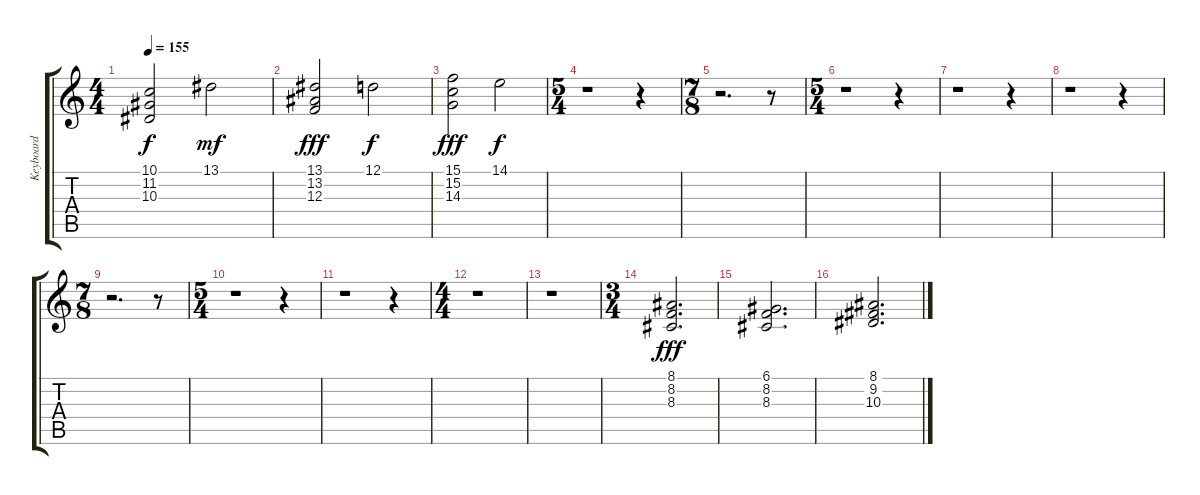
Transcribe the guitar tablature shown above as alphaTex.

\track ("Keyboard" "Keyboard") {instrument lead7fifths}
\staff {score tabs}
\tuning (D4 A3 F3 C3 G2 D2) {hide}
\ts (4 4)
\tempo 155
\clef g2
\ks c
(10.1{t} 11.2{t} 10.3{t}).2{dy f} 13.1.2{dy mf} |
(13.1 13.2 12.3).2{dy fff} 12.1.2{dy f} |
(15.1 15.2 14.3).2{dy fff} 14.1.2{dy f} |
\ts (5 4)
r.1 r.4 |
\ts (7 8)
r.2{d} r.8 |
\ts (5 4)
r.1 r.4 |
r.1 r.4 |
r.1 r.4 |
\ts (7 8)
r.2{d} r.8 |
\ts (5 4)
r.1 r.4 |
r.1 r.4 |
\ts (4 4)
r.1 |
r.1 |
\ts (3 4)
(8.1 8.2 8.3).2{d dy fff volume 8 instrument churchorgan} |
(6.1 8.2 8.3).2{d} |
(8.1 9.2 10.3).2{d}
